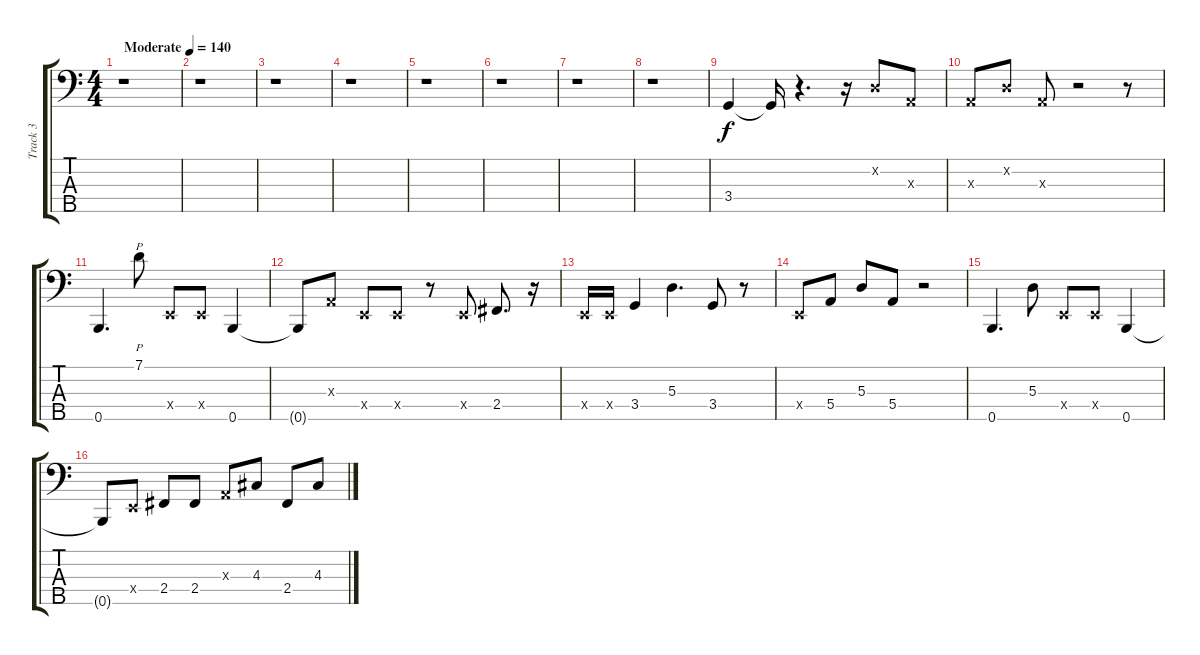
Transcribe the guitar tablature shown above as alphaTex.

\track ("Track 3" "Track 3") {instrument electricbassfinger}
\staff {score tabs}
\tuning (G2 D2 A1 E1 B0) {hide}
\ts (4 4)
\tempo (140 "Moderate")
\clef f4
\ks c
r.1{dy f instrument electricbassfinger} |
r.1 |
r.1 |
r.1 |
r.1 |
r.1 |
r.1 |
r.1 |
3.4.4 3.4{t}.16 r.4{d} r.16 0.2{x}.8 0.3{x}.8 |
0.3{x}.8 0.2{x}.8 0.3{x}.8 r.2 r.8 |
0.5.4{d} 7.1.8{p} 0.4{x}.8 0.4{x}.8 0.5.4 |
0.5{t}.8 0.3{x}.8 0.4{x}.8 0.4{x}.8 r.8 0.4{x}.8 2.4.8{d} r.16 |
0.4{x}.16 0.4{x}.16 3.4.4 5.3.4{d} 3.4.8 r.8 |
0.4{x}.8 5.4.8 5.3.8 5.4.8 r.2 |
0.5.4{d} 5.3.8 0.4{x}.8 0.4{x}.8 0.5.4 |
0.5{t}.8 0.4{x}.8 2.4.8 2.4.8 0.3{x}.8 4.3.8 2.4.8 4.3.8
